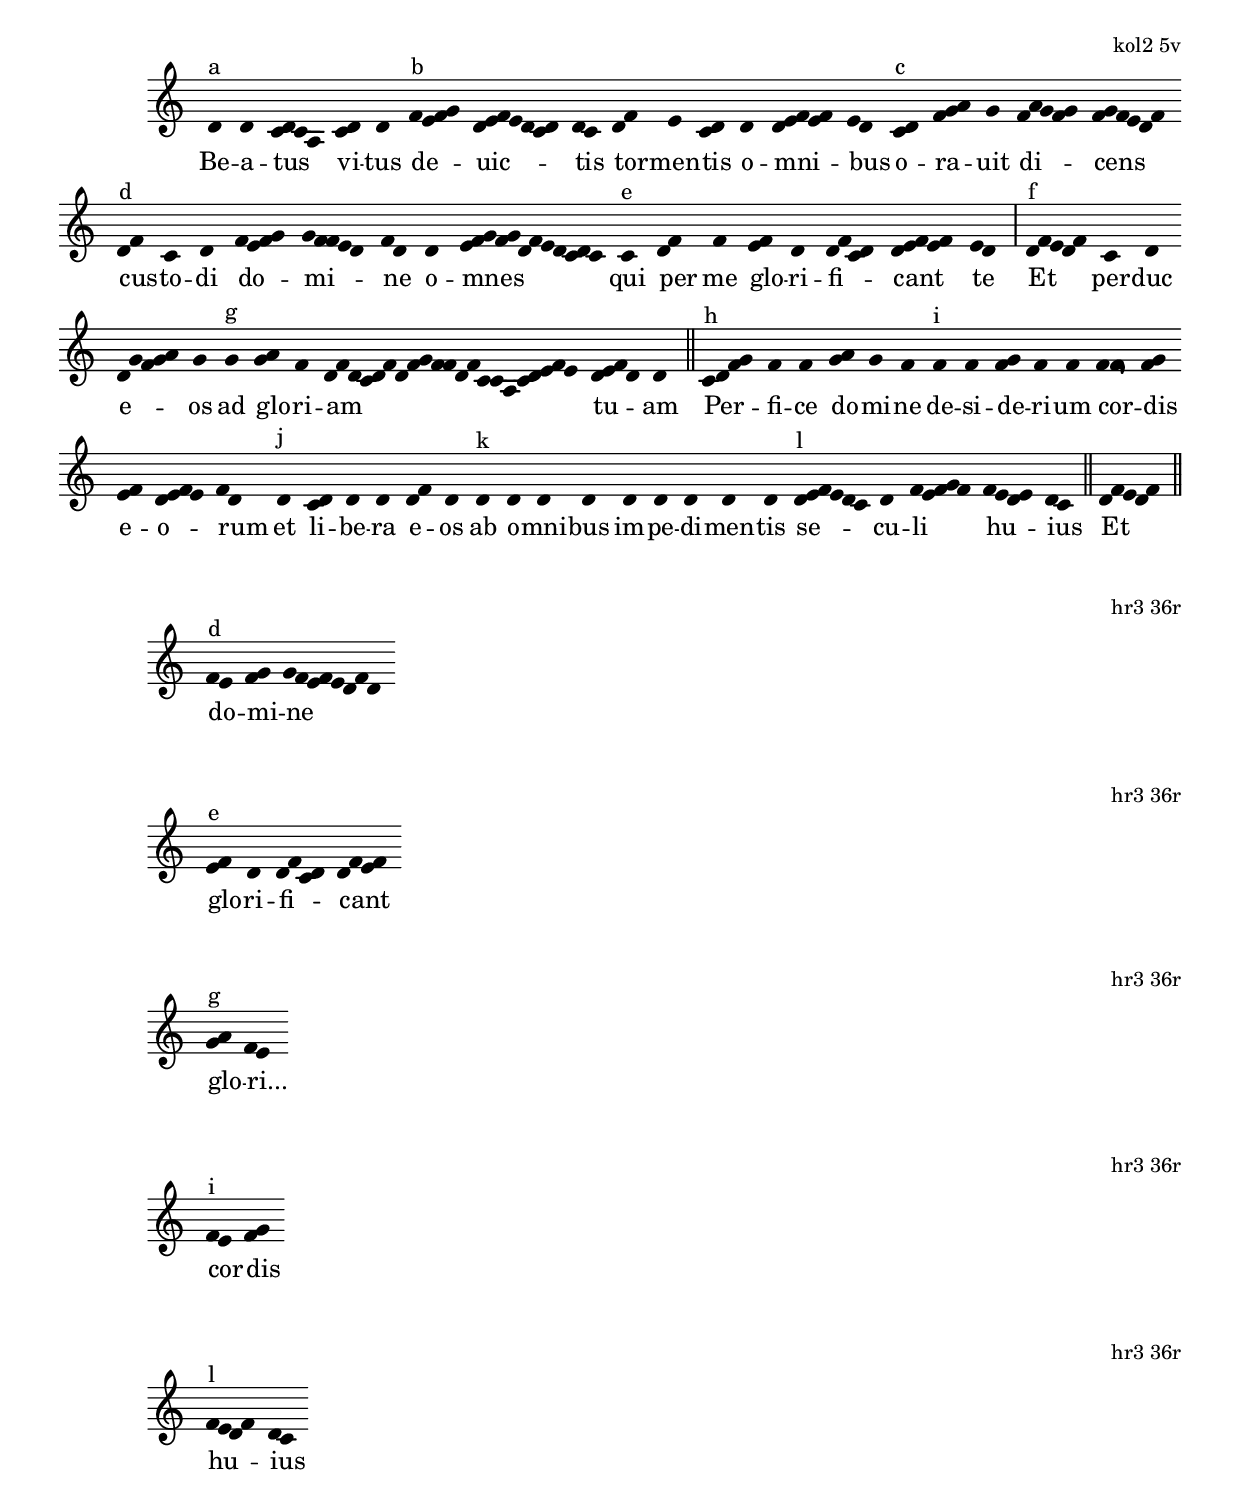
\version "2.19.32"

\include "../lib/synopsis.ily"

\score {
  \transpose c c' {
    \plainchant
    d^"a" d \melisma { c d c a, } \bar "" \melisma { c d } d \bar ""
    \melisma { f^"b" e f g } \melisma { d e f e d c d } \melisma { d c } \bar "" \melisma { d f } e \melisma { c d } \bar "" d \melisma { d e f e f } \melisma { e d } \bar ""
    \melisma { c^"c" d } \melisma { f g a } g \bar "" \melisma { f a g f g } \melisma { f g f e d f } \bar ""
    \melisma { d^"d" f } c d \bar "" \melisma { f e f g } \melisma { g f f e d } \melisma { f d } \bar "" d \melisma { e f g f g d f e d c d c } \bar ""
    c^"e" \bar "" \melisma { d f } \bar "" f \bar "" \melisma { e f } d \melisma { d f c d } \melisma { d e f e f } \bar "" \melisma { e d } \bar "|"

    \melisma { d^"f" f e d f } \bar "" c d \bar "" \melisma { d g f g a } g \bar ""
    g^"g" \bar "" \melisma { g a } f \melisma { d f d c d f d f g f f d f c c a, c d e f e } \bar "" \melisma { d e f d } d \bar "||"

    \melisma { c^"h" d f g } f f \bar "" \melisma { g a } g f \bar ""
    f^"i" f \melisma { f g } f f \bar "" \melisma { f \strophicus f } \melisma { f g } \bar "" \melisma { e f } \melisma { d e f e } \melisma { f d } \bar ""
    d^"j" \bar "" \melisma { c d } d d \bar "" \melisma { d f } d \bar ""
    d^"k" \bar "" d d d \bar "" d d d d d \bar ""
    \melisma { d^"l" e f e d c } d \melisma { f e f g f } \bar "" \melisma { f e d e } \melisma { d c } \bar "||"

    \melisma { d f e d f } \bar "||"
  }
  \addlyrics {
    Be -- a -- tus vi -- tus
    de -- uic -- tis tor -- men -- tis o -- mni -- bus
    o -- ra -- uit di -- cens
    cus -- to -- di do -- mi -- ne o -- mnes
    qui per me glo -- ri -- fi -- cant te

    Et per -- duc e -- os
    ad glo -- ri -- am tu -- am

    Per -- fi -- ce do -- mi -- ne
    de -- si -- de -- ri -- um cor -- dis e -- o -- rum
    et li -- be -- ra e -- os
    ab o -- mni -- bus im -- pe -- di -- men -- tis
    se -- cu -- li hu -- ius

    Et
  }
  \header {
    fontes = "kol2 5v"
  }
}

\score {
  \transpose c c' {
    \plainchant
    \melisma { f^"d" e } \melisma { f g } \melisma { g f e f e d f d }
  }
  \addlyrics {
    do -- mi -- ne
  }
  \header {
    fontes = "hr3 36r"
  }
}

\score {
  \transpose c c' {
    \plainchant
    \melisma { e^"e" f } d \melisma { d f c d } \melisma { d f e f }
  }
  \addlyrics {
    glo -- ri -- fi -- cant
  }
  \header {
    fontes = "hr3 36r"
  }
}

\score {
  \transpose c c' {
    \plainchant
    \melisma { g^"g" a } \melisma { f e }
  }
  \addlyrics {
    glo -- ri...
  }
  \header {
    fontes = "hr3 36r"
  }
}

\score {
  \transpose c c' {
    \plainchant
    \melisma { f^"i" e } \melisma { f g }
  }
  \addlyrics {
    cor -- dis
  }
  \header {
    fontes = "hr3 36r"
  }
}

\score {
  \transpose c c' {
    \plainchant
    \melisma { f^"l" e d f } \melisma { d c }
  }
  \addlyrics {
    hu -- ius
  }
  \header {
    fontes = "hr3 36r"
  }
}
